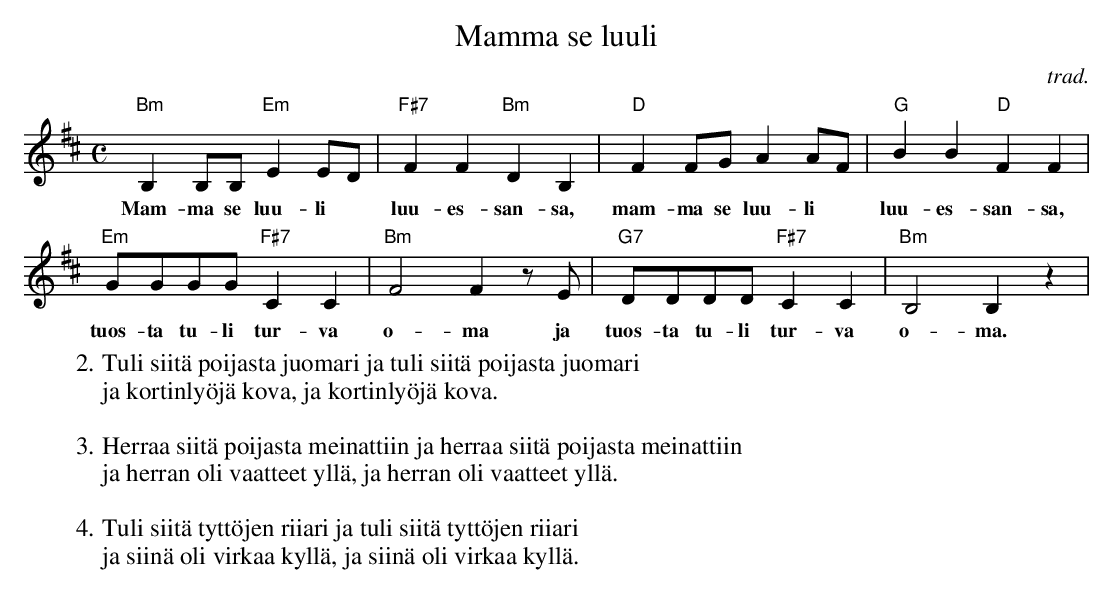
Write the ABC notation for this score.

X:1
T:Mamma se luuli
C:trad.
M:C
L:1/8
K:B min
"Bm" B,2 B,B, "Em" E2ED | "F#7" F2 F2 "Bm" D2 B,2 | "D" F2 FG A2 AF | "G" B2 B2 "D" F2 F2 |
w:Mam-ma se luu-li | luu-es-san-sa, | mam-ma se luu-li | luu-es-san-sa, |
"Em" GGGG "F#7" C2 C2 | "Bm" F4 F2 z E | "G7" DDDD "F#7" C2 C2 | "Bm" B,4 B,2 z2 |
w:tuos-ta tu-li tur-va | o-ma ja | tuos-ta tu-li tur-va | o-ma.
W:2. Tuli siitä poijasta juomari ja tuli siitä poijasta juomari
W:ja kortinlyöjä kova, ja kortinlyöjä kova.
W:
W:3. Herraa siitä poijasta meinattiin ja herraa siitä poijasta meinattiin
W:ja herran oli vaatteet yllä, ja herran oli vaatteet yllä.
W:
W:4. Tuli siitä tyttöjen riiari ja tuli siitä tyttöjen riiari
W:ja siinä oli virkaa kyllä, ja siinä oli virkaa kyllä.
